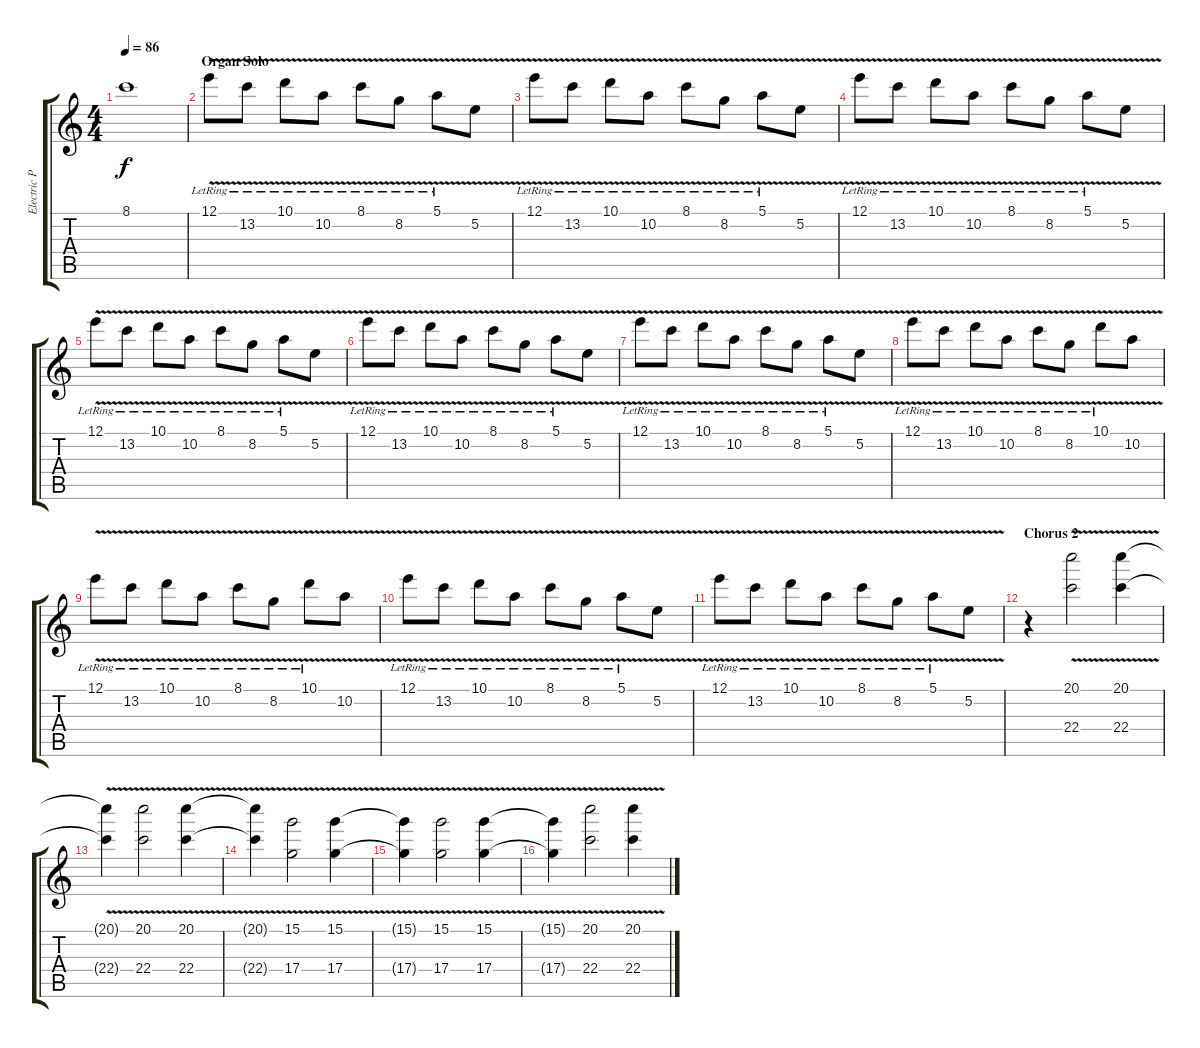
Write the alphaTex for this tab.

\track ("Electric Piano (Hecke)" "Electric P") {instrument electricpiano1}
\staff {score tabs}
\tuning (E5 B4 G4 D4 A3 E3) {hide}
\ts (4 4)
\tempo 86
\clef g2
\ks c
8.1{t}.1{dy f} |
\section ("" "Organ Solo")
12.1{v lr}.8{volume 12} 13.2{v lr}.8 10.1{v lr}.8 10.2{v lr}.8 8.1{v lr}.8 8.2{v lr}.8 5.1{v lr}.8 5.2{v}.8 |
12.1{v lr}.8 13.2{v lr}.8 10.1{v lr}.8 10.2{v lr}.8 8.1{v lr}.8 8.2{v lr}.8 5.1{v lr}.8 5.2{v}.8 |
12.1{v lr}.8 13.2{v lr}.8 10.1{v lr}.8 10.2{v lr}.8 8.1{v lr}.8 8.2{v lr}.8 5.1{v lr}.8 5.2{v}.8 |
12.1{v lr}.8 13.2{v lr}.8 10.1{v lr}.8 10.2{v lr}.8 8.1{v lr}.8 8.2{v lr}.8 5.1{v lr}.8 5.2{v}.8 |
12.1{v lr}.8 13.2{v lr}.8 10.1{v lr}.8 10.2{v lr}.8 8.1{v lr}.8 8.2{v lr}.8 5.1{v lr}.8 5.2{v}.8 |
12.1{v lr}.8 13.2{v lr}.8 10.1{v lr}.8 10.2{v lr}.8 8.1{v lr}.8 8.2{v lr}.8 5.1{v lr}.8 5.2{v}.8 |
12.1{v lr}.8 13.2{v lr}.8 10.1{v lr}.8 10.2{v lr}.8 8.1{v lr}.8 8.2{v lr}.8 10.1{v lr}.8 10.2{v}.8 |
12.1{v lr}.8 13.2{v lr}.8 10.1{v lr}.8 10.2{v lr}.8 8.1{v lr}.8 8.2{v lr}.8 10.1{v lr}.8 10.2{v}.8 |
12.1{v lr}.8 13.2{v lr}.8 10.1{v lr}.8 10.2{v lr}.8 8.1{v lr}.8 8.2{v lr}.8 5.1{v lr}.8 5.2{v}.8 |
12.1{v lr}.8 13.2{v lr}.8 10.1{v lr}.8 10.2{v lr}.8 8.1{v lr}.8 8.2{v lr}.8 5.1{v lr}.8 5.2{v}.8 |
\section ("" "Chorus 2")
r.4 (20.1{v} 22.4{v}).2 (20.1{v} 22.4{v}).4 |
(20.1{t} 22.4{t}).4 (20.1{v} 22.4{v}).2 (20.1{v} 22.4{v}).4 |
(20.1{t} 22.4{t}).4 (15.1{v} 17.4{v}).2 (15.1{v} 17.4{v}).4 |
(15.1{t} 17.4{t}).4 (15.1{v} 17.4{v}).2 (15.1{v} 17.4{v}).4 |
(15.1{t} 17.4{t}).4 (20.1{v} 22.4{v}).2 (20.1{v} 22.4{v}).4
